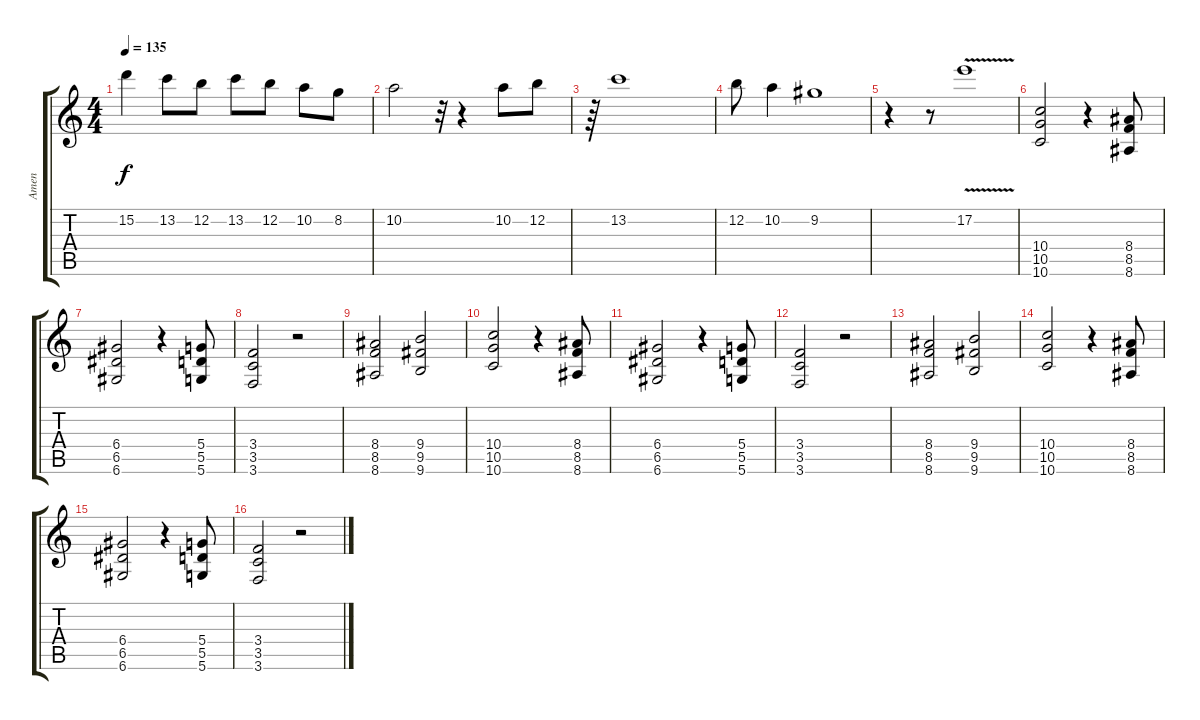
\track ("Amen " "Amen ") {instrument overdrivenguitar}
\staff {score tabs}
\tuning (E4 B3 G3 D3 A2 D2) {hide}
\ts (4 4)
\tempo 135
\clef g2
\ks c
15.2.4{dy f} 13.2.8 12.2.8 13.2.8 12.2.8 10.2.8 8.2.8 |
10.2.2 r.32 r.4 10.2.8 12.2.8 |
r.64 13.2.1 |
12.2.8 10.2.4 9.2.1 |
r.4 r.8 17.2{v}.1 |
(10.4 10.5 10.6).2 r.4 (8.4 8.5 8.6).8 |
(6.4 6.5 6.6).2 r.4 (5.4 5.5 5.6).8 |
(3.4 3.5 3.6).2 r.2 |
(8.4 8.5 8.6).2 (9.4 9.5 9.6).2 |
(10.4 10.5 10.6).2 r.4 (8.4 8.5 8.6).8 |
(6.4 6.5 6.6).2 r.4 (5.4 5.5 5.6).8 |
(3.4 3.5 3.6).2 r.2 |
(8.4 8.5 8.6).2 (9.4 9.5 9.6).2 |
(10.4 10.5 10.6).2 r.4 (8.4 8.5 8.6).8 |
(6.4 6.5 6.6).2 r.4 (5.4 5.5 5.6).8 |
(3.4 3.5 3.6).2 r.2
